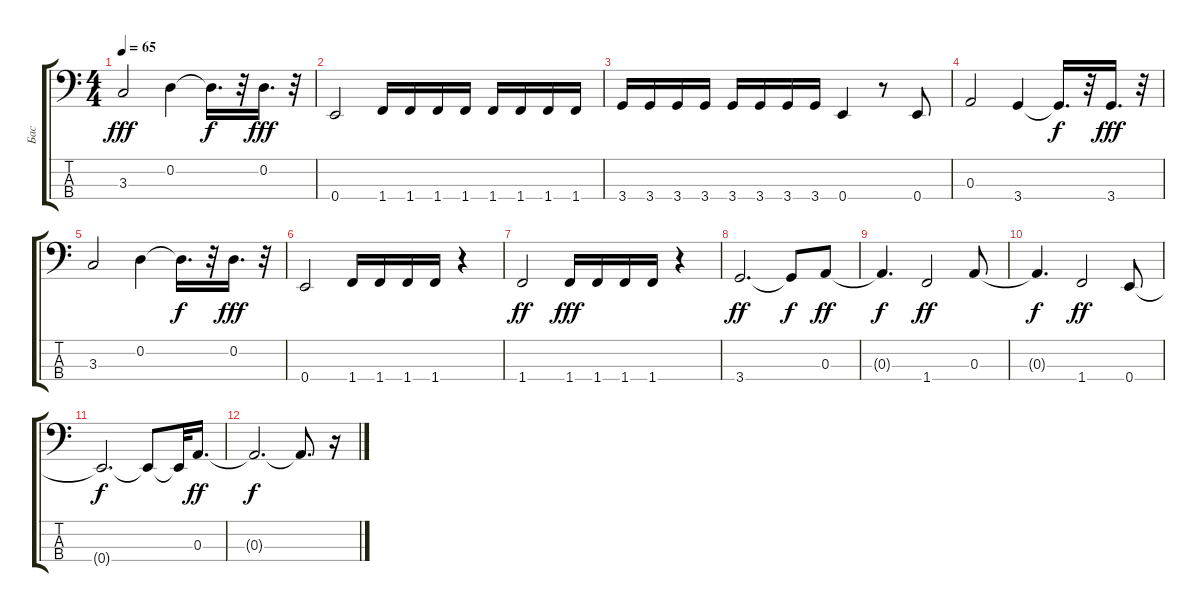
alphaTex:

\track ("Бас" "Бас") {instrument electricbassfinger}
\staff {score tabs}
\tuning (G2 D2 A1 E1) {hide}
\ts (4 4)
\tempo 65
\clef f4
\ks c
3.3.2{dy fff} 0.2.4 0.2{t}.16{d dy f} r.32 0.2.16{d dy fff} r.32 |
0.4.2 1.4.16 1.4.16 1.4.16 1.4.16 1.4.16 1.4.16 1.4.16 1.4.16 |
3.4.16 3.4.16 3.4.16 3.4.16 3.4.16 3.4.16 3.4.16 3.4.16 0.4.4 r.8 0.4.8 |
0.3.2 3.4.4 3.4{t}.16{d dy f} r.32 3.4.16{d dy fff} r.32 |
3.3.2 0.2.4 0.2{t}.16{d dy f} r.32 0.2.16{d dy fff} r.32 |
0.4.2 1.4.16 1.4.16 1.4.16 1.4.16 r.4 |
1.4.2{dy ff} 1.4.16{dy fff} 1.4.16 1.4.16 1.4.16 r.4 |
3.4.2{d dy ff} 3.4{t}.8{dy f} 0.3.8{dy ff} |
0.3{t}.4{d dy f} 1.4.2{dy ff} 0.3.8 |
0.3{t}.4{d dy f} 1.4.2{dy ff} 0.4.8 |
0.4{t}.2{d dy f} 0.4{t}.8 0.4{t}.32 0.3.16{d dy ff} |
0.3{t}.2{d dy f} 0.3{t}.8{d} r.16
